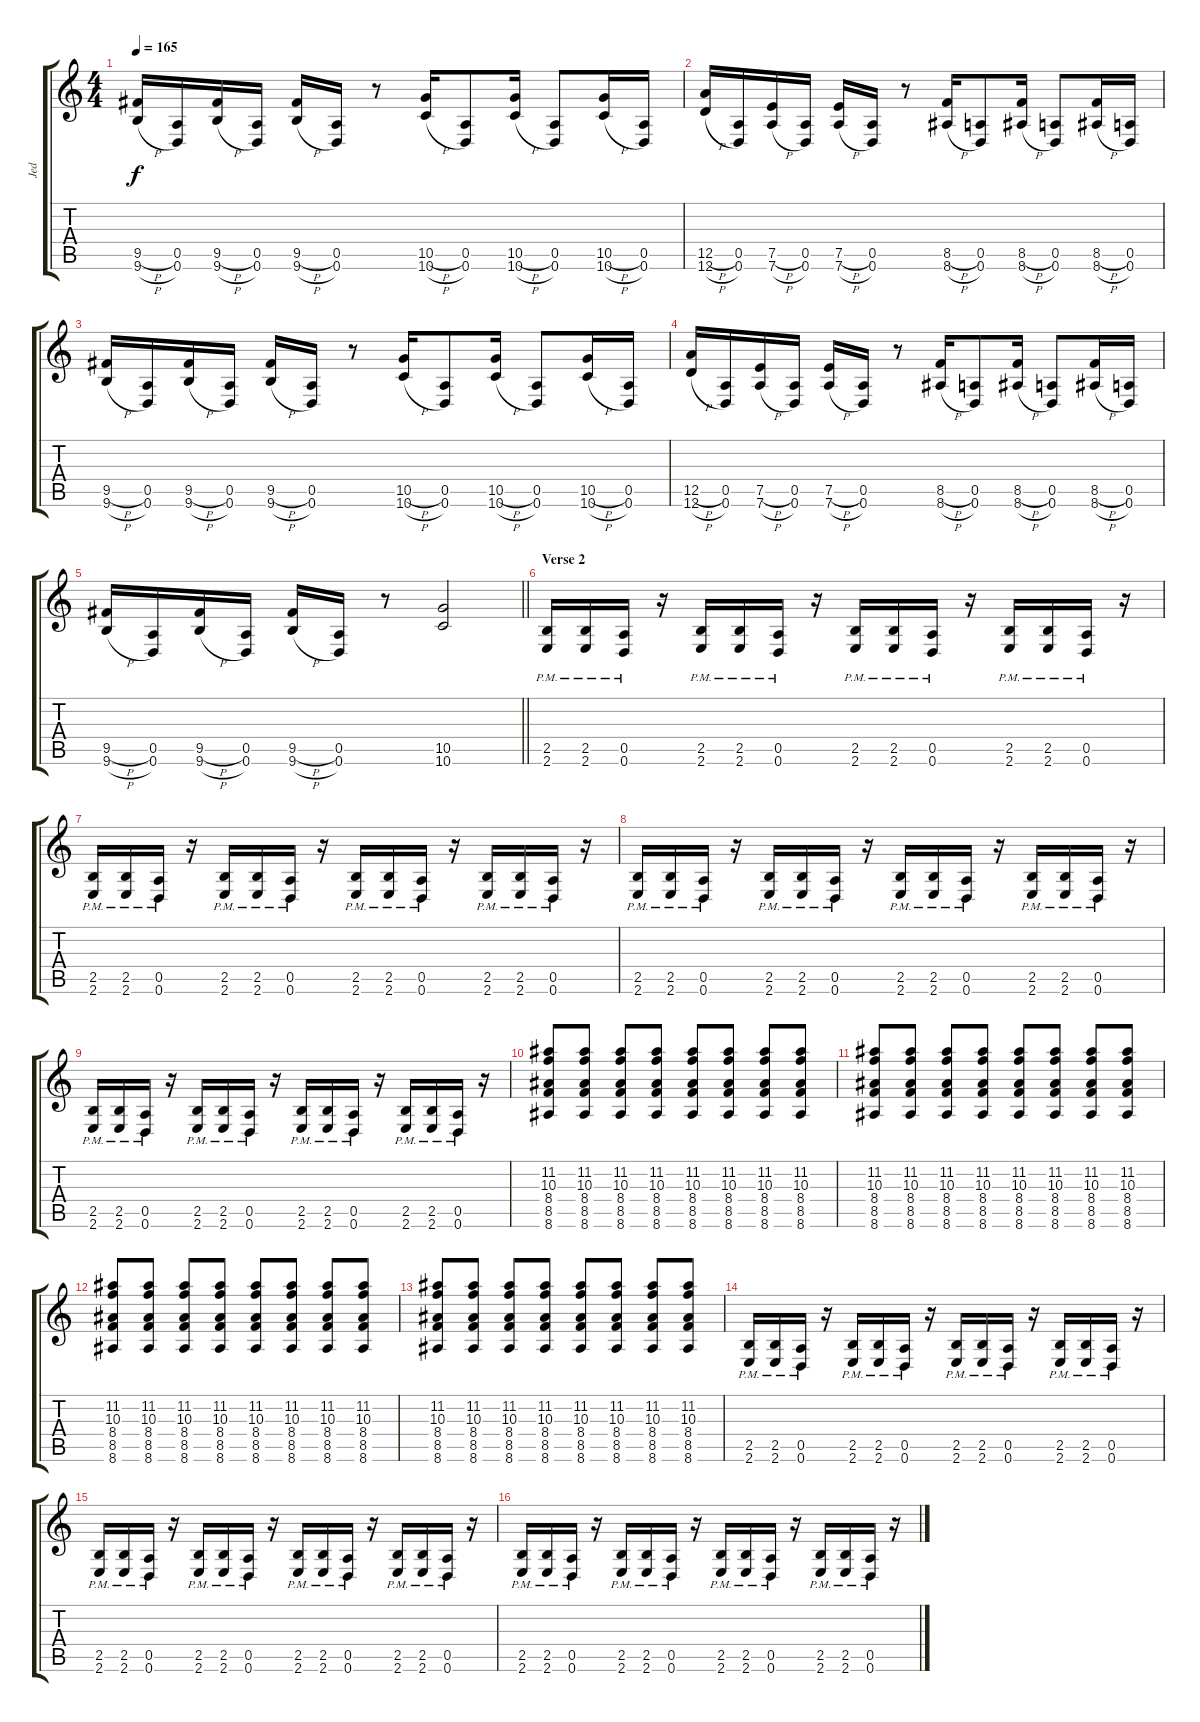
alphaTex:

\track ("Jed" "Jed") {instrument distortionguitar}
\staff {score tabs}
\tuning (E4 B3 G3 D3 A2 D2) {hide}
\ts (4 4)
\tempo 165
\clef g2
\ks c
(9.5{h} 9.6{h}).16{dy f} (0.5 0.6).16 (9.5{h} 9.6{h}).16 (0.5 0.6).16 (9.5{h} 9.6{h}).16 (0.5 0.6).16 r.8 (10.5{h} 10.6{h}).16 (0.5 0.6).8 (10.5{h} 10.6{h}).16 (0.5 0.6).8 (10.5{h} 10.6{h}).16 (0.5 0.6).16 |
(12.5{h} 12.6{h}).16 (0.5 0.6).16 (7.5{h} 7.6{h}).16 (0.5 0.6).16 (7.5{h} 7.6{h}).16 (0.5 0.6).16 r.8 (8.5{h} 8.6{h}).16 (0.5 0.6).8 (8.5{h} 8.6{h}).16 (0.5 0.6).8 (8.5{h} 8.6{h}).16 (0.5 0.6).16 |
(9.5{h} 9.6{h}).16 (0.5 0.6).16 (9.5{h} 9.6{h}).16 (0.5 0.6).16 (9.5{h} 9.6{h}).16 (0.5 0.6).16 r.8 (10.5{h} 10.6{h}).16 (0.5 0.6).8 (10.5{h} 10.6{h}).16 (0.5 0.6).8 (10.5{h} 10.6{h}).16 (0.5 0.6).16 |
(12.5{h} 12.6{h}).16 (0.5 0.6).16 (7.5{h} 7.6{h}).16 (0.5 0.6).16 (7.5{h} 7.6{h}).16 (0.5 0.6).16 r.8 (8.5{h} 8.6{h}).16 (0.5 0.6).8 (8.5{h} 8.6{h}).16 (0.5 0.6).8 (8.5{h} 8.6{h}).16 (0.5 0.6).16 |
\barLineRight lightlight
(9.5{h} 9.6{h}).16 (0.5 0.6).16 (9.5{h} 9.6{h}).16 (0.5 0.6).16 (9.5{h} 9.6{h}).16 (0.5 0.6).16 r.8 (10.5 10.6).2 |
\section ("" "Verse 2")
(2.5{pm} 2.6{pm}).16 (2.5{pm} 2.6{pm}).16 (0.5{pm} 0.6{pm}).16 r.16 (2.5{pm} 2.6{pm}).16 (2.5{pm} 2.6{pm}).16 (0.5{pm} 0.6{pm}).16 r.16 (2.5{pm} 2.6{pm}).16 (2.5{pm} 2.6{pm}).16 (0.5{pm} 0.6{pm}).16 r.16 (2.5{pm} 2.6{pm}).16 (2.5{pm} 2.6{pm}).16 (0.5{pm} 0.6{pm}).16 r.16 |
(2.5{pm} 2.6{pm}).16 (2.5{pm} 2.6{pm}).16 (0.5{pm} 0.6{pm}).16 r.16 (2.5{pm} 2.6{pm}).16 (2.5{pm} 2.6{pm}).16 (0.5{pm} 0.6{pm}).16 r.16 (2.5{pm} 2.6{pm}).16 (2.5{pm} 2.6{pm}).16 (0.5{pm} 0.6{pm}).16 r.16 (2.5{pm} 2.6{pm}).16 (2.5{pm} 2.6{pm}).16 (0.5{pm} 0.6{pm}).16 r.16 |
(2.5{pm} 2.6{pm}).16 (2.5{pm} 2.6{pm}).16 (0.5{pm} 0.6{pm}).16 r.16 (2.5{pm} 2.6{pm}).16 (2.5{pm} 2.6{pm}).16 (0.5{pm} 0.6{pm}).16 r.16 (2.5{pm} 2.6{pm}).16 (2.5{pm} 2.6{pm}).16 (0.5{pm} 0.6{pm}).16 r.16 (2.5{pm} 2.6{pm}).16 (2.5{pm} 2.6{pm}).16 (0.5{pm} 0.6{pm}).16 r.16 |
(2.5{pm} 2.6{pm}).16 (2.5{pm} 2.6{pm}).16 (0.5{pm} 0.6{pm}).16 r.16 (2.5{pm} 2.6{pm}).16 (2.5{pm} 2.6{pm}).16 (0.5{pm} 0.6{pm}).16 r.16 (2.5{pm} 2.6{pm}).16 (2.5{pm} 2.6{pm}).16 (0.5{pm} 0.6{pm}).16 r.16 (2.5{pm} 2.6{pm}).16 (2.5{pm} 2.6{pm}).16 (0.5{pm} 0.6{pm}).16 r.16 |
(11.2 10.3 8.4 8.5 8.6).8 (11.2 10.3 8.4 8.5 8.6).8 (11.2 10.3 8.4 8.5 8.6).8 (11.2 10.3 8.4 8.5 8.6).8 (11.2 10.3 8.4 8.5 8.6).8 (11.2 10.3 8.4 8.5 8.6).8 (11.2 10.3 8.4 8.5 8.6).8 (11.2 10.3 8.4 8.5 8.6).8 |
(11.2 10.3 8.4 8.5 8.6).8 (11.2 10.3 8.4 8.5 8.6).8 (11.2 10.3 8.4 8.5 8.6).8 (11.2 10.3 8.4 8.5 8.6).8 (11.2 10.3 8.4 8.5 8.6).8 (11.2 10.3 8.4 8.5 8.6).8 (11.2 10.3 8.4 8.5 8.6).8 (11.2 10.3 8.4 8.5 8.6).8 |
(11.2 10.3 8.4 8.5 8.6).8 (11.2 10.3 8.4 8.5 8.6).8 (11.2 10.3 8.4 8.5 8.6).8 (11.2 10.3 8.4 8.5 8.6).8 (11.2 10.3 8.4 8.5 8.6).8 (11.2 10.3 8.4 8.5 8.6).8 (11.2 10.3 8.4 8.5 8.6).8 (11.2 10.3 8.4 8.5 8.6).8 |
(11.2 10.3 8.4 8.5 8.6).8 (11.2 10.3 8.4 8.5 8.6).8 (11.2 10.3 8.4 8.5 8.6).8 (11.2 10.3 8.4 8.5 8.6).8 (11.2 10.3 8.4 8.5 8.6).8 (11.2 10.3 8.4 8.5 8.6).8 (11.2 10.3 8.4 8.5 8.6).8 (11.2 10.3 8.4 8.5 8.6).8 |
(2.5{pm} 2.6{pm}).16 (2.5{pm} 2.6{pm}).16 (0.5{pm} 0.6{pm}).16 r.16 (2.5{pm} 2.6{pm}).16 (2.5{pm} 2.6{pm}).16 (0.5{pm} 0.6{pm}).16 r.16 (2.5{pm} 2.6{pm}).16 (2.5{pm} 2.6{pm}).16 (0.5{pm} 0.6{pm}).16 r.16 (2.5{pm} 2.6{pm}).16 (2.5{pm} 2.6{pm}).16 (0.5{pm} 0.6{pm}).16 r.16 |
(2.5{pm} 2.6{pm}).16 (2.5{pm} 2.6{pm}).16 (0.5{pm} 0.6{pm}).16 r.16 (2.5{pm} 2.6{pm}).16 (2.5{pm} 2.6{pm}).16 (0.5{pm} 0.6{pm}).16 r.16 (2.5{pm} 2.6{pm}).16 (2.5{pm} 2.6{pm}).16 (0.5{pm} 0.6{pm}).16 r.16 (2.5{pm} 2.6{pm}).16 (2.5{pm} 2.6{pm}).16 (0.5{pm} 0.6{pm}).16 r.16 |
(2.5{pm} 2.6{pm}).16 (2.5{pm} 2.6{pm}).16 (0.5{pm} 0.6{pm}).16 r.16 (2.5{pm} 2.6{pm}).16 (2.5{pm} 2.6{pm}).16 (0.5{pm} 0.6{pm}).16 r.16 (2.5{pm} 2.6{pm}).16 (2.5{pm} 2.6{pm}).16 (0.5{pm} 0.6{pm}).16 r.16 (2.5{pm} 2.6{pm}).16 (2.5{pm} 2.6{pm}).16 (0.5{pm} 0.6{pm}).16 r.16
